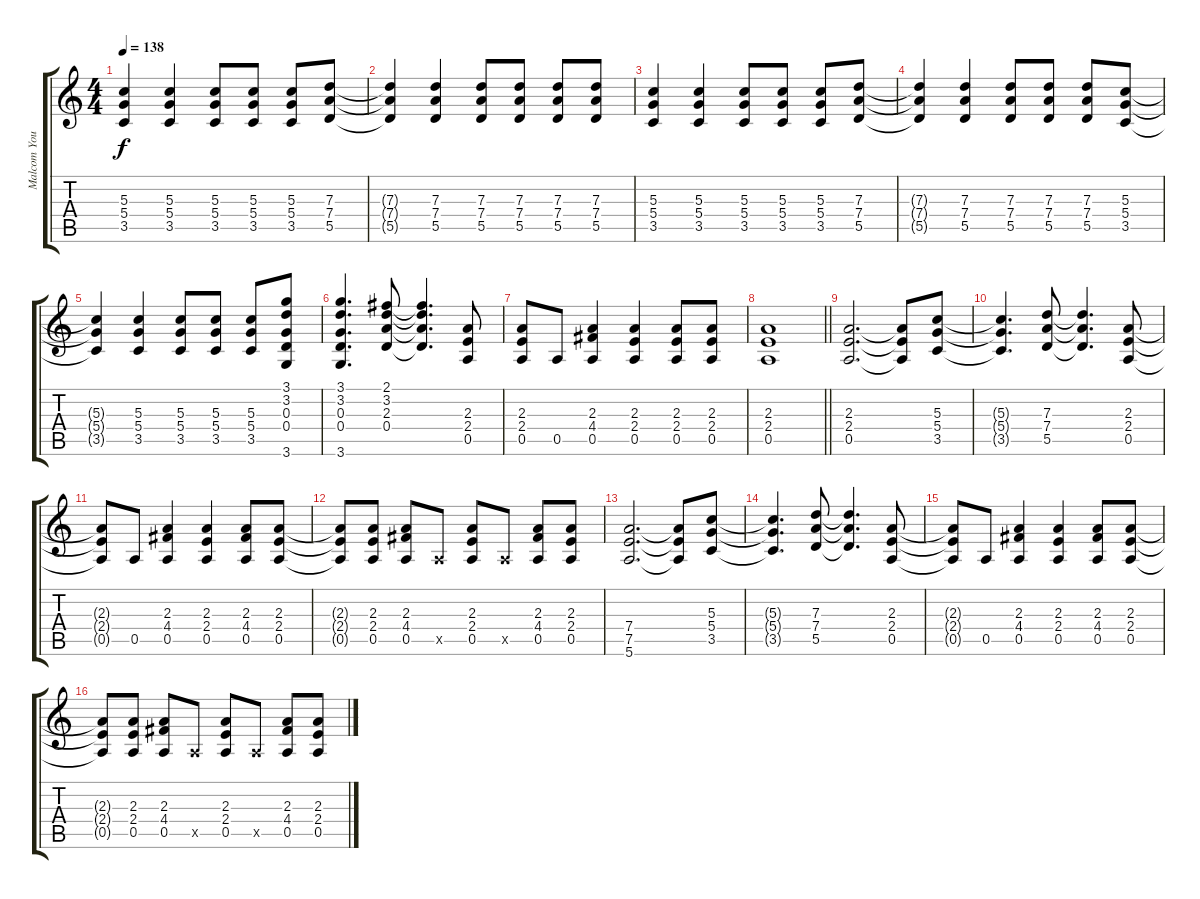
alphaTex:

\track ("Malcom Young" "Malcom You") {instrument overdrivenguitar}
\staff {score tabs}
\tuning (E4 B3 G3 D3 A2 E2) {hide}
\ts (4 4)
\tempo 138
\clef g2
\ks c
(5.3 5.4 3.5).4{dy f} (5.3 5.4 3.5).4 (5.3 5.4 3.5).8 (5.3 5.4 3.5).8 (5.3 5.4 3.5).8 (7.3 7.4 5.5).8 |
(7.3{t} 7.4{t} 5.5{t}).4 (7.3 7.4 5.5).4 (7.3 7.4 5.5).8 (7.3 7.4 5.5).8 (7.3 7.4 5.5).8 (7.3 7.4 5.5).8 |
(5.3 5.4 3.5).4 (5.3 5.4 3.5).4 (5.3 5.4 3.5).8 (5.3 5.4 3.5).8 (5.3 5.4 3.5).8 (7.3 7.4 5.5).8 |
(7.3{t} 7.4{t} 5.5{t}).4 (7.3 7.4 5.5).4 (7.3 7.4 5.5).8 (7.3 7.4 5.5).8 (7.3 7.4 5.5).8 (5.3 5.4 3.5).8 |
(5.3{t} 5.4{t} 3.5{t}).4 (5.3 5.4 3.5).4 (5.3 5.4 3.5).8 (5.3 5.4 3.5).8 (5.3 5.4 3.5).8 (3.1 3.2 0.3 0.4 3.6).8 |
(3.1 3.2 0.3 0.4 3.6).4{d} (2.1 3.2 2.3 0.4).8 (2.1{t} 3.2{t} 2.3{t} 0.4{t}).4{d} (2.3 2.4 0.5).8 |
(2.3 2.4 0.5).8 0.5.8 (2.3 4.4 0.5).4 (2.3 2.4 0.5).4 (2.3 2.4 0.5).8 (2.3 2.4 0.5).8 |
\barLineRight lightlight
(2.3 2.4 0.5).1 |
(2.3 2.4 0.5).2{d} (2.3{t} 2.4{t} 0.5{t}).8 (5.3 5.4 3.5).8 |
(5.3{t} 5.4{t} 3.5{t}).4{d} (7.3 7.4 5.5).8 (7.3{t} 7.4{t} 5.5{t}).4{d} (2.3 2.4 0.5).8 |
(2.3{t} 2.4{t} 0.5{t}).8 0.5.8 (2.3 4.4 0.5).4 (2.3 2.4 0.5).4 (2.3 4.4 0.5).8 (2.3 2.4 0.5).8 |
(2.3{t} 2.4{t} 0.5{t}).8 (2.3 2.4 0.5).8 (2.3 4.4 0.5).8 0.5{x}.8 (2.3 2.4 0.5).8 0.5{x}.8 (2.3 4.4 0.5).8 (2.3 2.4 0.5).8 |
(7.4 7.5 5.6).2{d} (7.4{t} 7.5{t} 5.6{t}).8 (5.3 5.4 3.5).8 |
(5.3{t} 5.4{t} 3.5{t}).4{d} (7.3 7.4 5.5).8 (7.3{t} 7.4{t} 5.5{t}).4{d} (2.3 2.4 0.5).8 |
(2.3{t} 2.4{t} 0.5{t}).8 0.5.8 (2.3 4.4 0.5).4 (2.3 2.4 0.5).4 (2.3 4.4 0.5).8 (2.3 2.4 0.5).8 |
(2.3{t} 2.4{t} 0.5{t}).8 (2.3 2.4 0.5).8 (2.3 4.4 0.5).8 0.5{x}.8 (2.3 2.4 0.5).8 0.5{x}.8 (2.3 4.4 0.5).8 (2.3 2.4 0.5).8
